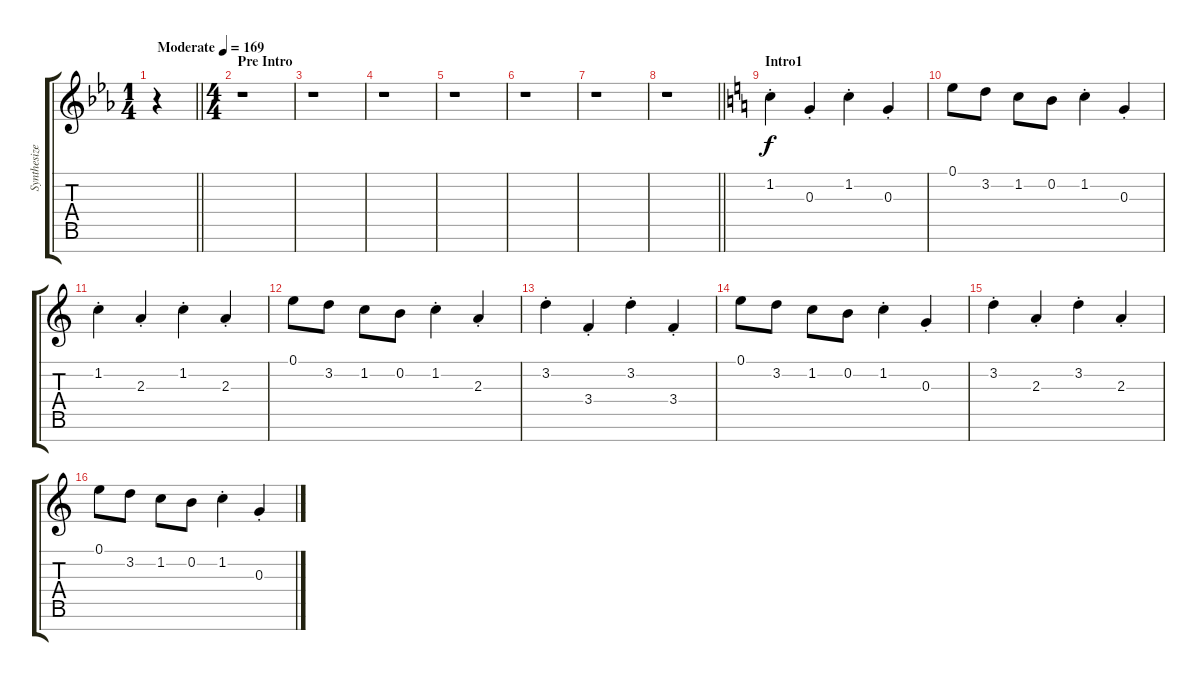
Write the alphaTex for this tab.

\track ("Synthesizer" "Synthesize") {instrument lead3calliope}
\staff {score tabs}
\tuning (E5 B4 G4 D4 A3 E3 B2) {hide}
\ts (1 4)
\tempo (169 "Moderate")
\clef g2
\barLineRight lightlight
\ks eb
r.4{dy f instrument lead3calliope} |
\ts (4 4)
\section ("" "Pre Intro")
r.1 |
r.1 |
r.1 |
r.1 |
r.1 |
r.1 |
\barLineRight lightlight
r.1 |
\section ("" "Intro1")
\ks c
1.2{st}.4 0.3{st}.4 1.2{st}.4 0.3{st}.4 |
0.1.8 3.2.8 1.2.8 0.2.8 1.2{st}.4 0.3{st}.4 |
1.2{st}.4 2.3{st}.4 1.2{st}.4 2.3{st}.4 |
0.1.8 3.2.8 1.2.8 0.2.8 1.2{st}.4 2.3{st}.4 |
3.2{st}.4 3.4{st}.4 3.2{st}.4 3.4{st}.4 |
0.1.8 3.2.8 1.2.8 0.2.8 1.2{st}.4 0.3{st}.4 |
3.2{st}.4 2.3{st}.4 3.2{st}.4 2.3{st}.4 |
0.1.8 3.2.8 1.2.8 0.2.8 1.2{st}.4 0.3{st}.4
